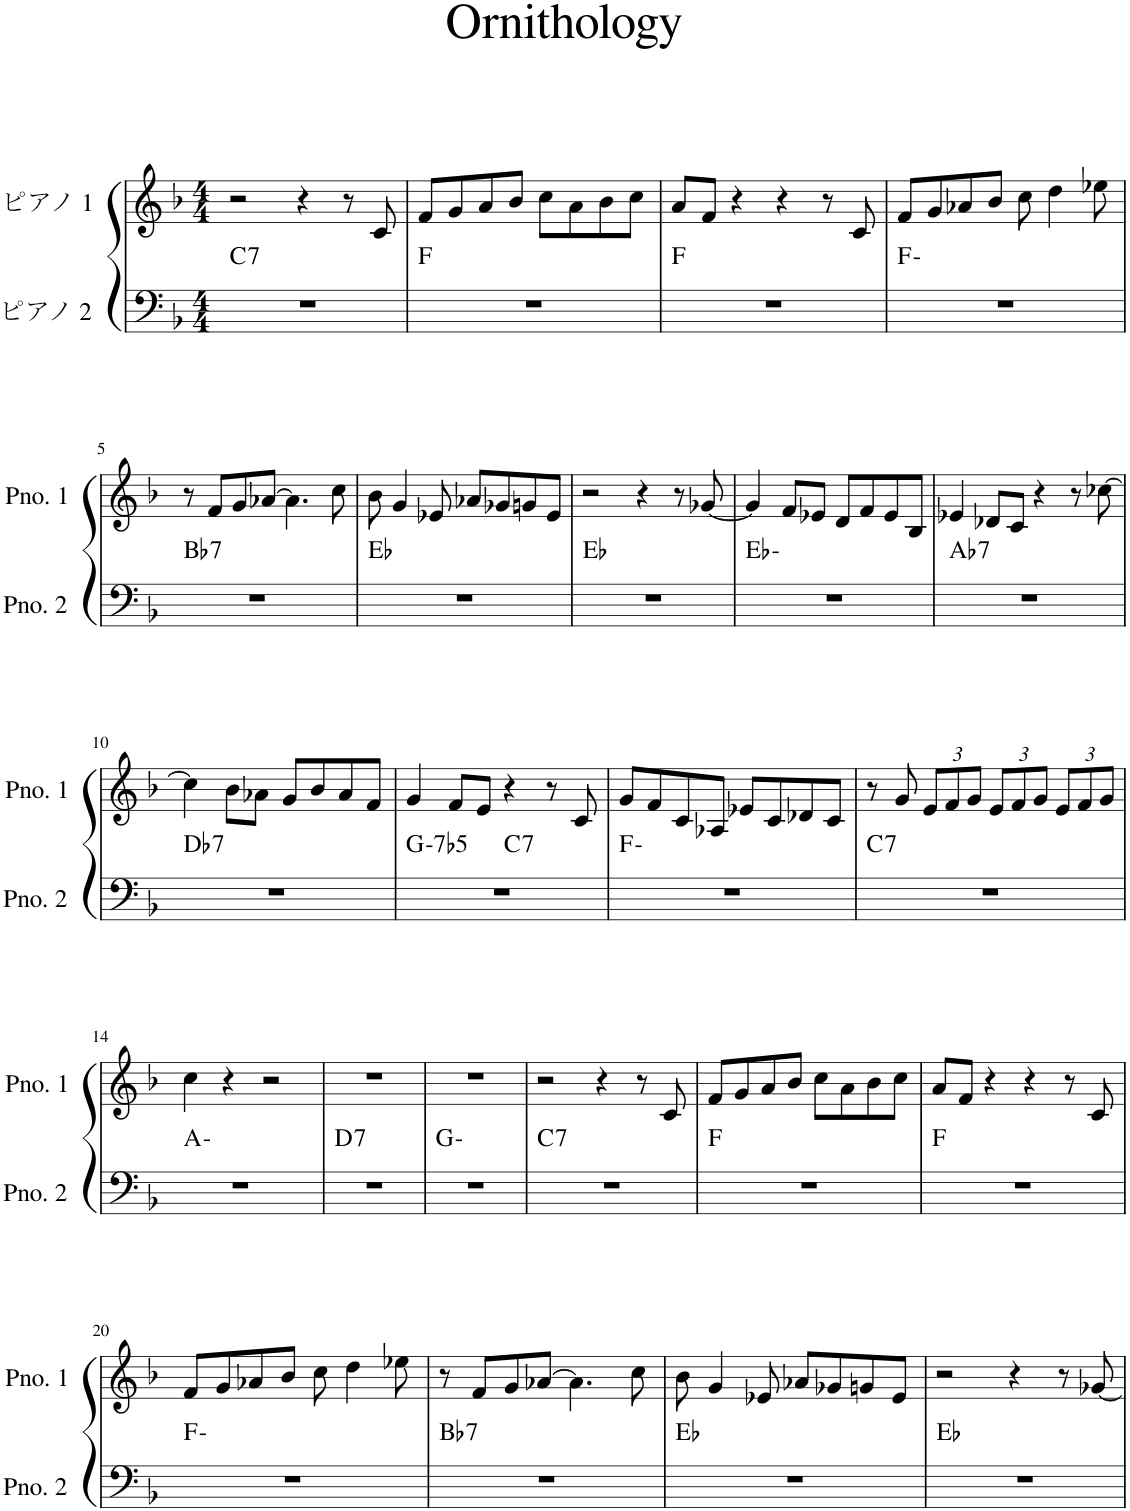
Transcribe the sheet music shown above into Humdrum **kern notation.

**kern	**harte	**kern
*part2	*part2	*part1
*staff2	*	*staff1
*I"ピアノ 2	*	*I"ピアノ 1
*clefF4	*	*clefG2
*k[b-]	*	*k[b-]
*M4/4	*	*M4/4
=1	=1	=1
!	!LO:H:kt=7	!
1r	C:7	2r
.	.	4r
.	.	8r
.	.	8c/
=2	=2	=2
1r	F:maj	8f/L
.	.	8g/
.	.	8a/
.	.	8b-/J
.	.	8cc\L
.	.	8a\
.	.	8b-\
.	.	8cc\J
=3	=3	=3
1r	F:maj	8a/L
.	.	8f/J
.	.	4r
.	.	4r
.	.	8r
.	.	8c/
=4	=4	=4
1r	F:min	8f/L
.	.	8g/
.	.	8a-X/
.	.	8b-/J
.	.	8cc\
.	.	4dd\
.	.	8ee-X\
!!LO:LB:g=z
=5	=5	=5
!	!LO:H:kt=7	!
1r	Bb:7	8r
.	.	8f/L
.	.	8g/
.	.	[8a-X/J
.	.	4.a-\]
.	.	8cc\
=6	=6	=6
1r	Eb:maj	8b-\
.	.	4g/
.	.	8e-X/
.	.	8a-X/L
.	.	8g-X/
.	.	8gn/
.	.	8e-/J
=7	=7	=7
1r	Eb:maj	2r
.	.	4r
.	.	8r
.	.	[8g-X/
=8	=8	=8
1r	Eb:min	4g-/]
.	.	8f/L
.	.	8e-X/J
.	.	8d/L
.	.	8f/
.	.	8e-/
.	.	8B-/J
=9	=9	=9
!	!LO:H:kt=7	!
1r	Ab:7	4e-X/
.	.	8d-X/L
.	.	8c/J
.	.	4r
.	.	8r
.	.	[8cc-X\
!!LO:LB:g=z
=10	=10	=10
!	!LO:H:kt=7	!
1r	Db:7	4cc-\]
.	.	8b-\L
.	.	8a-X\J
.	.	8g/L
.	.	8b-/
.	.	8a-/
.	.	8f/J
=11	=11	=11
!	!LO:H:kt=-7b5	!
*^	*	*
1r	2ryy	G:hdim7	4g/
.	.	.	8f/L
.	.	.	8e/J
!	!	!LO:H:kt=7	!
.	2ryy	C:7	4r
.	.	.	8r
.	.	.	8c/
*v	*v	*	*
=12	=12	=12
1r	F:min	8g/L
.	.	8f/
.	.	8c/
.	.	8A-X/J
.	.	8e-X/L
.	.	8c/
.	.	8d-X/
.	.	8c/J
=13	=13	=13
!	!LO:H:kt=7	!
1r	C:7	8r
.	.	8g/
*	*	*Xbrackettup
.	.	12e/L
.	.	12f/
.	.	12g/J
.	.	12e/L
.	.	12f/
.	.	12g/J
.	.	12e/L
.	.	12f/
.	.	12g/J
!!LO:LB:g=z
=14	=14	=14
1r	A:min	4cc\
.	.	4r
.	.	2r
=15	=15	=15
!	!LO:H:kt=7	!
1r	D:7	1r
=16	=16	=16
1r	G:min	1r
=17	=17	=17
!	!LO:H:kt=7	!
1r	C:7	2r
.	.	4r
.	.	8r
.	.	8c/
=18	=18	=18
1r	F:maj	8f/L
.	.	8g/
.	.	8a/
.	.	8b-/J
.	.	8cc\L
.	.	8a\
.	.	8b-\
.	.	8cc\J
=19	=19	=19
1r	F:maj	8a/L
.	.	8f/J
.	.	4r
.	.	4r
.	.	8r
.	.	8c/
!!LO:LB:g=z
=20	=20	=20
1r	F:min	8f/L
.	.	8g/
.	.	8a-X/
.	.	8b-/J
.	.	8cc\
.	.	4dd\
.	.	8ee-X\
=21	=21	=21
!	!LO:H:kt=7	!
1r	Bb:7	8r
.	.	8f/L
.	.	8g/
.	.	[8a-X/J
.	.	4.a-\]
.	.	8cc\
=22	=22	=22
1r	Eb:maj	8b-\
.	.	4g/
.	.	8e-X/
.	.	8a-X/L
.	.	8g-X/
.	.	8gn/
.	.	8e-/J
=23	=23	=23
1r	Eb:maj	2r
.	.	4r
.	.	8r
.	.	[8g-X/
=	=	=
*-	*-	*-
